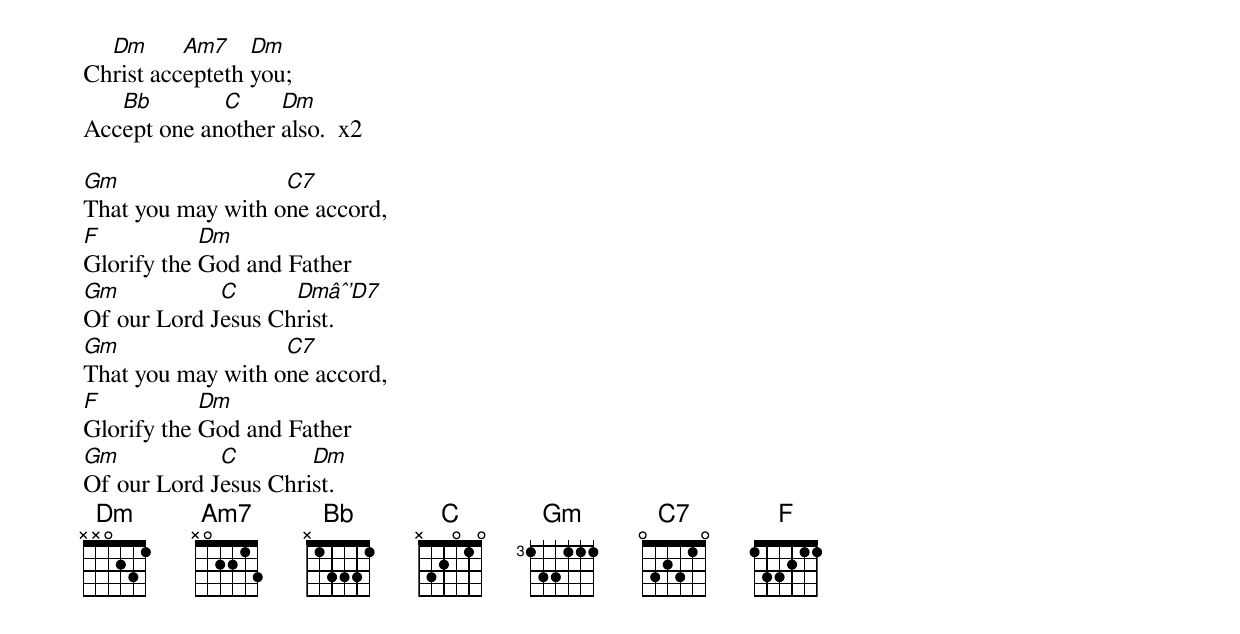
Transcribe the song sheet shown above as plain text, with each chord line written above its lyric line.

  Dm      Am7    Dm
Christ accepteth you;
   Bb        C     Dm
Accept one another also.  x2

Gm                 C7
That you may with one accord,
F           Dm
Glorify the God and Father
Gm           C      Dmâˆ’D7
Of our Lord Jesus Christ.
Gm                 C7
That you may with one accord,
F           Dm
Glorify the God and Father
Gm           C        Dm
Of our Lord Jesus Christ.
